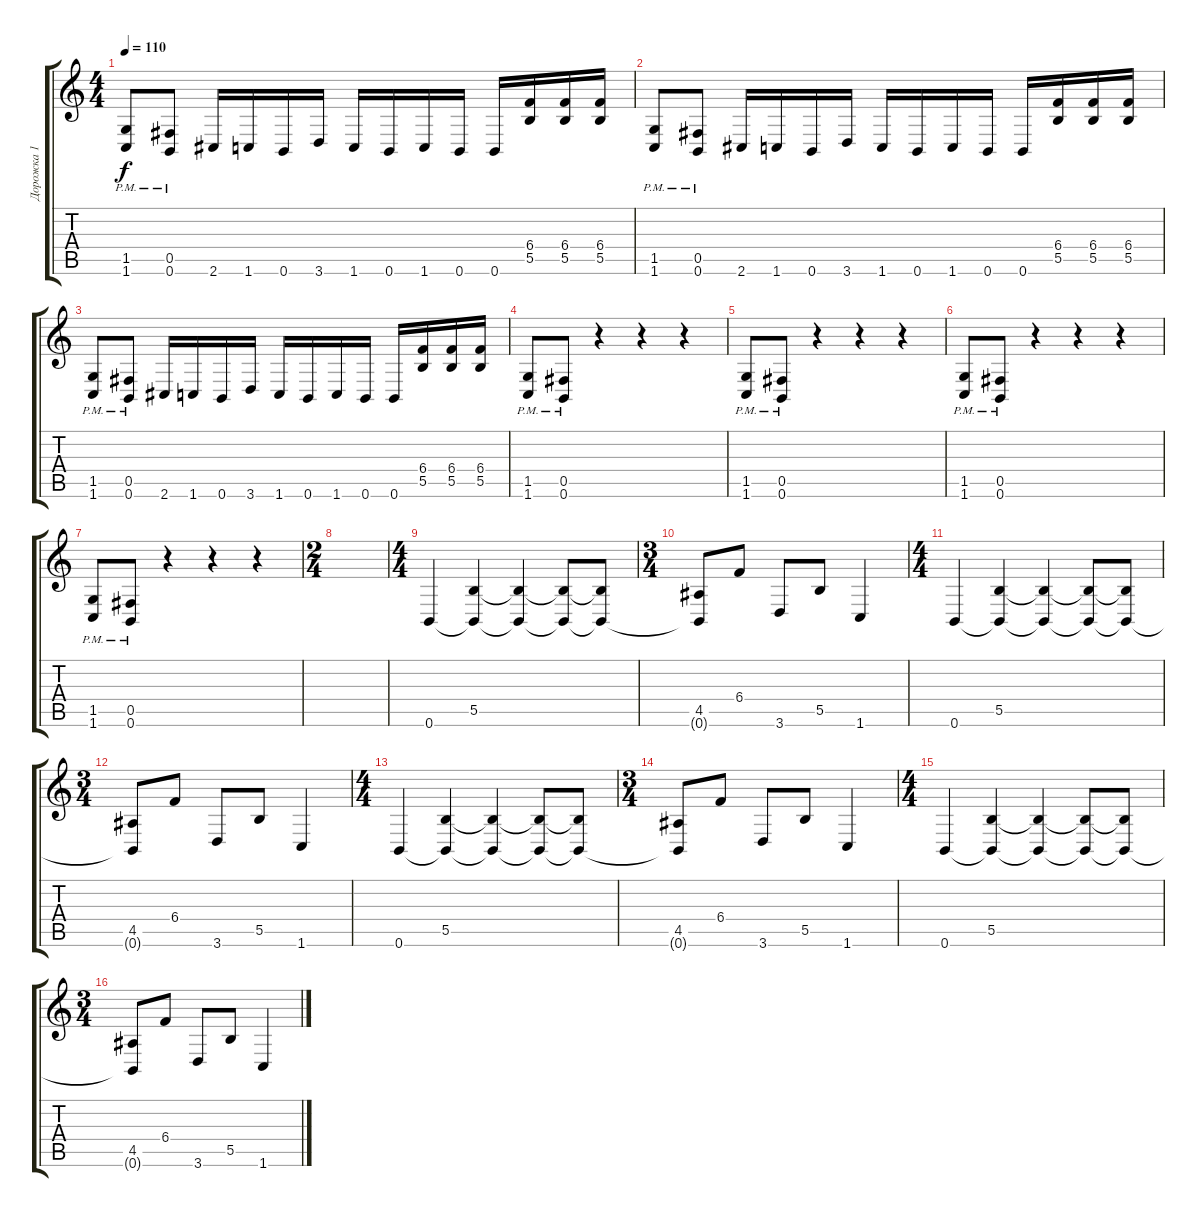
\track ("Дорожка 1" "Дорожка 1") {instrument distortionguitar}
\staff {score tabs}
\tuning (Db4 Ab3 E3 B2 Gb2 B1) {hide}
\ts (4 4)
\tempo 110
\clef g2
\ks c
(1.5{pm} 1.6).8{dy f} (0.5{pm} 0.6).8 2.6.16 1.6.16 0.6.16 3.6.16 1.6.16 0.6.16 1.6.16 0.6.16 0.6.16 (6.4 5.5).16 (6.4 5.5).16 (6.4 5.5).16 |
(1.5{pm} 1.6).8 (0.5{pm} 0.6).8 2.6.16 1.6.16 0.6.16 3.6.16 1.6.16 0.6.16 1.6.16 0.6.16 0.6.16 (6.4 5.5).16 (6.4 5.5).16 (6.4 5.5).16 |
(1.5{pm} 1.6).8 (0.5{pm} 0.6).8 2.6.16 1.6.16 0.6.16 3.6.16 1.6.16 0.6.16 1.6.16 0.6.16 0.6.16 (6.4 5.5).16 (6.4 5.5).16 (6.4 5.5).16 |
(1.5{pm} 1.6).8 (0.5{pm} 0.6).8 r.4 r.4 r.4 |
(1.5{pm} 1.6).8 (0.5{pm} 0.6).8 r.4 r.4 r.4 |
(1.5{pm} 1.6).8 (0.5{pm} 0.6).8 r.4 r.4 r.4 |
(1.5{pm} 1.6).8 (0.5{pm} 0.6).8 r.4 r.4 r.4 |
\ts (2 4)
|
\ts (4 4)
0.6.4{instrument electricguitarclean} (5.5 0.6{t}).4 (5.5{t} 0.6{t}).4 (5.5{t} 0.6{t}).8 (5.5{t} 0.6{t}).8 |
\ts (3 4)
(4.5 0.6{t}).8 6.4.8 3.6.8 5.5.8 1.6.4 |
\ts (4 4)
0.6.4 (5.5 0.6{t}).4 (5.5{t} 0.6{t}).4 (5.5{t} 0.6{t}).8 (5.5{t} 0.6{t}).8 |
\ts (3 4)
(4.5 0.6{t}).8 6.4.8 3.6.8 5.5.8 1.6.4 |
\ts (4 4)
0.6.4 (5.5 0.6{t}).4 (5.5{t} 0.6{t}).4 (5.5{t} 0.6{t}).8 (5.5{t} 0.6{t}).8 |
\ts (3 4)
(4.5 0.6{t}).8 6.4.8 3.6.8 5.5.8 1.6.4 |
\ts (4 4)
0.6.4 (5.5 0.6{t}).4 (5.5{t} 0.6{t}).4 (5.5{t} 0.6{t}).8 (5.5{t} 0.6{t}).8 |
\ts (3 4)
(4.5 0.6{t}).8 6.4.8 3.6.8 5.5.8 1.6.4
